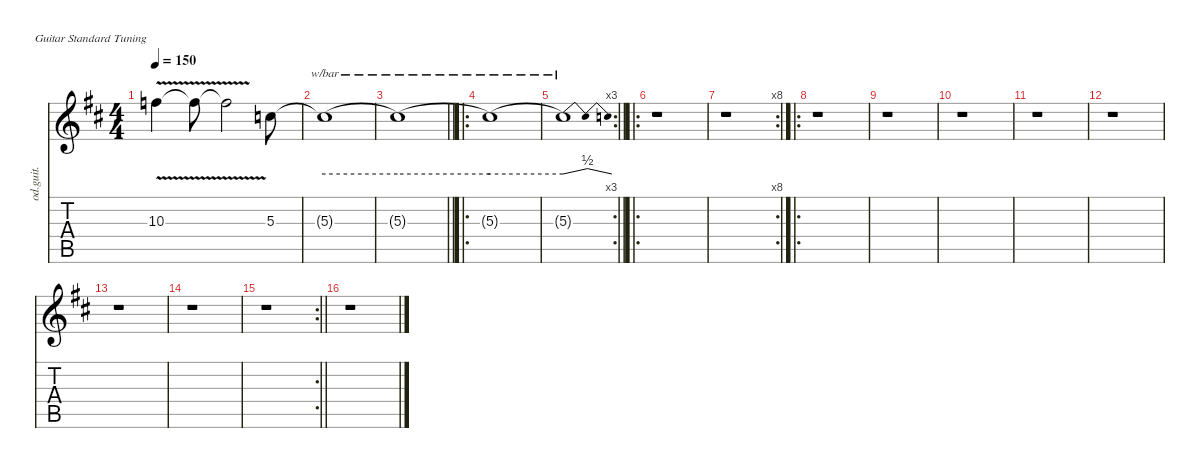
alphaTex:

\defaultSystemsLayout 4
\hideDynamics
\bracketExtendMode nobrackets
\otherSystemsTrackNameOrientation horizontal
\track ("mike-- solo" "od.guit.") {defaultSystemsLayout 8 instrument overdrivenguitar}
\staff {score tabs}
\tuning (E4 B3 G3 D3 A2 E2)
\ts (4 4)
\tempo 150
\clef g2
\ks bminor
10.3{v t acc forcenatural}.4{dy f beam Down} 10.3{v t acc forcenatural}.8{beam Down} 10.3{v t acc forcenatural}.2{beam Down} 5.3{acc forcenatural}.8{beam Down} |
5.3{t acc forcenatural}.1{tbe (hold default 0 0 60 0) beam Down} |
\barLineRight lightlight
5.3{t acc forcenatural}.1{tbe (hold default 0 0 60 0) beam Down} |
\ro
5.3{t acc forcenatural}.1{tbe (hold default 0 0 60 0) beam Down} |
\rc 3
\barLineRight lightlight
5.3{t acc forcenatural}.1{tbe (dip default 0 0 30 2 60 0) beam Down} |
\ro
r.1{beam Down} |
\rc 8
r.1{beam Down} |
\ro
r.1{beam Down} |
r.1{beam Down} |
r.1{beam Down} |
r.1{beam Down} |
r.1{beam Down} |
r.1{beam Down} |
r.1{beam Down} |
\rc 2
\barLineRight lightlight
r.1{beam Down} |
r.1{beam Down}
